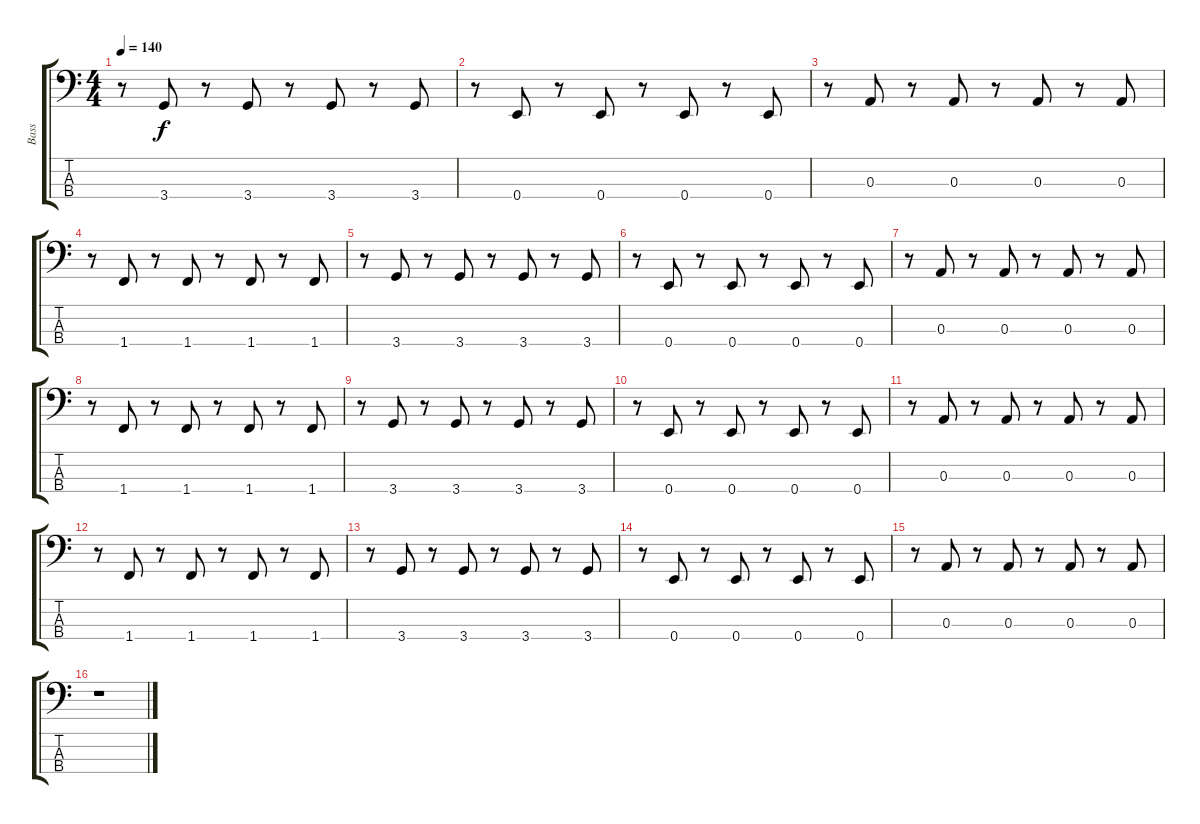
\track ("Bass    " "Bass    ") {instrument synthbass2}
\staff {score tabs}
\tuning (G2 D2 A1 E1) {hide}
\ts (4 4)
\tempo 140
\clef f4
\ks c
r.8{dy f} 3.4.8 r.8 3.4.8 r.8 3.4.8 r.8 3.4.8 |
r.8 0.4.8 r.8 0.4.8 r.8 0.4.8 r.8 0.4.8 |
r.8 0.3.8 r.8 0.3.8 r.8 0.3.8 r.8 0.3.8 |
r.8 1.4.8 r.8 1.4.8 r.8 1.4.8 r.8 1.4.8 |
r.8 3.4.8 r.8 3.4.8 r.8 3.4.8 r.8 3.4.8 |
r.8 0.4.8 r.8 0.4.8 r.8 0.4.8 r.8 0.4.8 |
r.8 0.3.8 r.8 0.3.8 r.8 0.3.8 r.8 0.3.8 |
r.8 1.4.8 r.8 1.4.8 r.8 1.4.8 r.8 1.4.8 |
r.8 3.4.8 r.8 3.4.8 r.8 3.4.8 r.8 3.4.8 |
r.8 0.4.8 r.8 0.4.8 r.8 0.4.8 r.8 0.4.8 |
r.8 0.3.8 r.8 0.3.8 r.8 0.3.8 r.8 0.3.8 |
r.8 1.4.8 r.8 1.4.8 r.8 1.4.8 r.8 1.4.8 |
r.8 3.4.8 r.8 3.4.8 r.8 3.4.8 r.8 3.4.8 |
r.8 0.4.8 r.8 0.4.8 r.8 0.4.8 r.8 0.4.8 |
r.8 0.3.8 r.8 0.3.8 r.8 0.3.8 r.8 0.3.8 |
r.1
